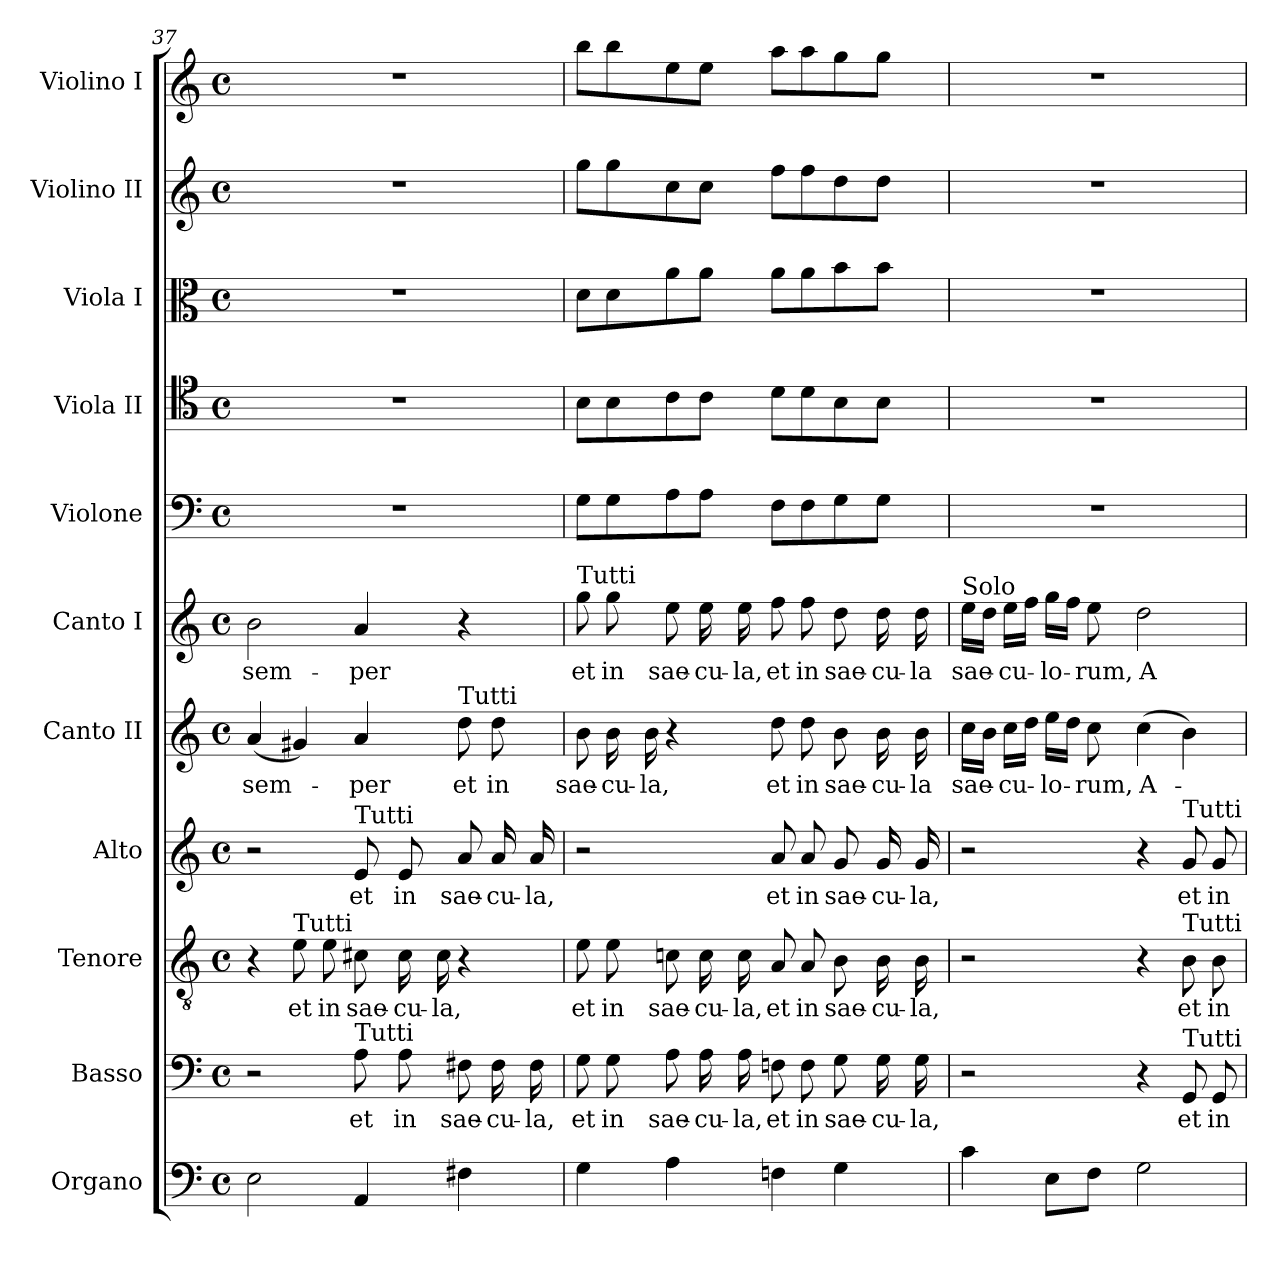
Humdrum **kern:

**kern	**kern	**text	**kern	**text	**kern	**text	**kern	**text	**kern	**text	**kern	**kern	**kern	**kern	**kern
*part11	*part10	*part10	*part9	*part9	*part8	*part8	*part7	*part7	*part6	*part6	*part5	*part4	*part3	*part2	*part1
*staff11	*staff10	*staff10	*staff9	*staff9	*staff8	*staff8	*staff7	*staff7	*staff6	*staff6	*staff5	*staff4	*staff3	*staff2	*staff1
*I"Organo	*I"Basso	*	*I"Tenore	*	*I"Alto	*	*I"Canto II	*	*I"Canto I	*	*I"Violone	*I"Viola II	*I"Viola I	*I"Violino II	*I"Violino I
*I'Org.	*I'B.	*	*I'T.	*	*I'A.	*	*I'C. II	*	*I'C. I	*	*I'Vne.	*I'Vla. II	*I'Vla. I	*I'Vl. II	*I'Vl. I
!!LO:LB:g=z
*clefF4	*clefF4	*	*clefGv2	*	*clefG2	*	*clefG2	*	*clefG2	*	*clefF4	*clefC4	*clefC3	*clefG2	*clefG2
*	*	*	*ITrd7c12	*	*	*	*	*	*	*	*	*	*	*	*
*k[]	*k[]	*	*k[]	*	*k[]	*	*k[]	*	*k[]	*	*k[]	*k[]	*k[]	*k[]	*k[]
*C:	*C:	*	*C:	*	*C:	*	*C:	*	*C:	*	*C:	*C:	*C:	*C:	*C:
*M4/4	*M4/4	*	*M4/4	*	*M4/4	*	*M4/4	*	*M4/4	*	*M4/4	*M4/4	*M4/4	*M4/4	*M4/4
*met(c)	*met(c)	*	*met(c)	*	*met(c)	*	*met(c)	*	*met(c)	*	*met(c)	*met(c)	*met(c)	*met(c)	*met(c)
=37	=37	=37	=37	=37	=37	=37	=37	=37	=37	=37	=37	=37	=37	=37	=37
!	!	!	!	!	!	!	!	!LO:LY:b:color=#000000	!	!	!	!	!	!	!
!	!	!	!	!	!	!	!	!	!	!LO:LY:b:color=#000000	!	!	!	!	!
2Ei\	2r	.	4r	.	2r	.	(4ai/	sem-	2bi\	sem-	1r	1r	1r	1r	1r
!	!	!	!LO:TX:a:t=Tutti	!	!	!	!	!	!	!	!	!	!	!	!
!	!	!	!	!LO:LY:b:color=#000000	!	!	!	!	!	!	!	!	!	!	!
.	.	.	8Ei\	et	.	.	4g#Xi/)	.	.	.	.	.	.	.	.
!	!	!	!	!LO:LY:b:color=#000000	!	!	!	!	!	!	!	!	!	!	!
.	.	.	8Ei\	in	.	.	.	.	.	.	.	.	.	.	.
!	!	!LO:LY:b:color=#000000	!	!	!	!	!	!	!	!	!	!	!	!	!
!	!	!	!	!LO:LY:b:color=#000000	!	!	!	!	!	!	!	!	!	!	!
!	!	!	!	!	!	!LO:LY:b:color=#000000	!	!	!	!	!	!	!	!	!
!	!	!	!	!	!	!	!	!LO:LY:b:color=#000000	!	!	!	!	!	!	!
!	!	!	!	!	!LO:TX:a:t=Tutti	!	!	!	!	!	!	!	!	!	!
!	!LO:TX:a:t=Tutti	!	!	!	!	!	!	!	!	!	!	!	!	!	!
!	!	!	!	!	!	!	!	!	!	!LO:LY:b:color=#000000	!	!	!	!	!
4AAi/	8Ai\	et	8C#Xi\	sae-	8ei/	et	4ai/	-per	4ai/	-per	.	.	.	.	.
!	!	!LO:LY:b:color=#000000	!	!	!	!	!	!	!	!	!	!	!	!	!
!	!	!	!	!LO:LY:b:color=#000000	!	!	!	!	!	!	!	!	!	!	!
!	!	!	!	!	!	!LO:LY:b:color=#000000	!	!	!	!	!	!	!	!	!
.	8Ai\	in	16C#i\	-cu-	8ei/	in	.	.	.	.	.	.	.	.	.
!	!	!	!	!LO:LY:b:color=#000000	!	!	!	!	!	!	!	!	!	!	!
.	.	.	16C#i\	-la,	.	.	.	.	.	.	.	.	.	.	.
!	!	!LO:LY:b:color=#000000	!	!	!	!	!	!	!	!	!	!	!	!	!
!	!	!	!	!	!	!LO:LY:b:color=#000000	!	!	!	!	!	!	!	!	!
!	!	!	!	!	!	!	!LO:TX:a:t=Tutti	!	!	!	!	!	!	!	!
!	!	!	!	!	!	!	!	!LO:LY:b:color=#000000	!	!	!	!	!	!	!
4F#Xi\	8F#Xi\	sae-	4r	.	8ai/	sae-	8ddi\	et	4r	.	.	.	.	.	.
!	!	!LO:LY:b:color=#000000	!	!	!	!	!	!	!	!	!	!	!	!	!
!	!	!	!	!	!	!LO:LY:b:color=#000000	!	!	!	!	!	!	!	!	!
!	!	!	!	!	!	!	!	!LO:LY:b:color=#000000	!	!	!	!	!	!	!
.	16F#i\	-cu-	.	.	16ai/	-cu-	8ddi\	in	.	.	.	.	.	.	.
!	!	!LO:LY:b:color=#000000	!	!	!	!	!	!	!	!	!	!	!	!	!
!	!	!	!	!	!	!LO:LY:b:color=#000000	!	!	!	!	!	!	!	!	!
.	16F#i\	-la,	.	.	16ai/	-la,	.	.	.	.	.	.	.	.	.
=38	=38	=38	=38	=38	=38	=38	=38	=38	=38	=38	=38	=38	=38	=38	=38
!	!	!LO:LY:b:color=#000000	!	!	!	!	!	!	!	!	!	!	!	!	!
!	!	!	!	!LO:LY:b:color=#000000	!	!	!	!	!	!	!	!	!	!	!
!	!	!	!	!	!	!	!	!LO:LY:b:color=#000000	!	!	!	!	!	!	!
!	!	!	!	!	!	!	!	!	!LO:TX:a:t=Tutti	!	!	!	!	!	!
!	!	!	!	!	!	!	!	!	!	!LO:LY:b:color=#000000	!	!	!	!	!
4Gi\	8Gi\	et	8Ei\	et	2r	.	8bi\	sae-	8ggi\	et	8Gi\L	8Bi\L	8di\L	8ggi\L	8bbi\L
!	!	!LO:LY:b:color=#000000	!	!	!	!	!	!	!	!	!	!	!	!	!
!	!	!	!	!LO:LY:b:color=#000000	!	!	!	!	!	!	!	!	!	!	!
!	!	!	!	!	!	!	!	!LO:LY:b:color=#000000	!	!	!	!	!	!	!
!	!	!	!	!	!	!	!	!	!	!LO:LY:b:color=#000000	!	!	!	!	!
.	8Gi\	in	8Ei\	in	.	.	16bi\	-cu-	8ggi\	in	8Gi\	8Bi\	8di\	8ggi\	8bbi\
!	!	!	!	!	!	!	!	!LO:LY:b:color=#000000	!	!	!	!	!	!	!
.	.	.	.	.	.	.	16bi\	-la,	.	.	.	.	.	.	.
!	!	!LO:LY:b:color=#000000	!	!	!	!	!	!	!	!	!	!	!	!	!
!	!	!	!	!LO:LY:b:color=#000000	!	!	!	!	!	!	!	!	!	!	!
!	!	!	!	!	!	!	!	!	!	!LO:LY:b:color=#000000	!	!	!	!	!
4Ai\	8Ai\	sae-	8Cni\	sae-	.	.	4r	.	8eei\	sae-	8Ai\	8ci\	8ai\	8cci\	8eei\
!	!	!LO:LY:b:color=#000000	!	!	!	!	!	!	!	!	!	!	!	!	!
!	!	!	!	!LO:LY:b:color=#000000	!	!	!	!	!	!	!	!	!	!	!
!	!	!	!	!	!	!	!	!	!	!LO:LY:b:color=#000000	!	!	!	!	!
.	16Ai\	-cu-	16Ci\	-cu-	.	.	.	.	16eei\	-cu-	8Ai\J	8ci\J	8ai\J	8cci\J	8eei\J
!	!	!LO:LY:b:color=#000000	!	!	!	!	!	!	!	!	!	!	!	!	!
!	!	!	!	!LO:LY:b:color=#000000	!	!	!	!	!	!	!	!	!	!	!
!	!	!	!	!	!	!	!	!	!	!LO:LY:b:color=#000000	!	!	!	!	!
.	16Ai\	-la,	16Ci\	-la,	.	.	.	.	16eei\	-la,	.	.	.	.	.
!	!	!LO:LY:b:color=#000000	!	!	!	!	!	!	!	!	!	!	!	!	!
!	!	!	!	!LO:LY:b:color=#000000	!	!	!	!	!	!	!	!	!	!	!
!	!	!	!	!	!	!LO:LY:b:color=#000000	!	!	!	!	!	!	!	!	!
!	!	!	!	!	!	!	!	!LO:LY:b:color=#000000	!	!	!	!	!	!	!
!	!	!	!	!	!	!	!	!	!	!LO:LY:b:color=#000000	!	!	!	!	!
4Fni\	8Fni\	et	8AAi/	et	8ai/	et	8ddi\	et	8ffi\	et	8Fi\L	8di\L	8ai\L	8ffi\L	8aai\L
!	!	!LO:LY:b:color=#000000	!	!	!	!	!	!	!	!	!	!	!	!	!
!	!	!	!	!LO:LY:b:color=#000000	!	!	!	!	!	!	!	!	!	!	!
!	!	!	!	!	!	!LO:LY:b:color=#000000	!	!	!	!	!	!	!	!	!
!	!	!	!	!	!	!	!	!LO:LY:b:color=#000000	!	!	!	!	!	!	!
!	!	!	!	!	!	!	!	!	!	!LO:LY:b:color=#000000	!	!	!	!	!
.	8Fi\	in	8AAi/	in	8ai/	in	8ddi\	in	8ffi\	in	8Fi\	8di\	8ai\	8ffi\	8aai\
!	!	!LO:LY:b:color=#000000	!	!	!	!	!	!	!	!	!	!	!	!	!
!	!	!	!	!LO:LY:b:color=#000000	!	!	!	!	!	!	!	!	!	!	!
!	!	!	!	!	!	!LO:LY:b:color=#000000	!	!	!	!	!	!	!	!	!
!	!	!	!	!	!	!	!	!LO:LY:b:color=#000000	!	!	!	!	!	!	!
!	!	!	!	!	!	!	!	!	!	!LO:LY:b:color=#000000	!	!	!	!	!
4Gi\	8Gi\	sae-	8BBi\	sae-	8gi/	sae-	8bi\	sae-	8ddi\	sae-	8Gi\	8Bi\	8bi\	8ddi\	8ggi\
!	!	!LO:LY:b:color=#000000	!	!	!	!	!	!	!	!	!	!	!	!	!
!	!	!	!	!LO:LY:b:color=#000000	!	!	!	!	!	!	!	!	!	!	!
!	!	!	!	!	!	!LO:LY:b:color=#000000	!	!	!	!	!	!	!	!	!
!	!	!	!	!	!	!	!	!LO:LY:b:color=#000000	!	!	!	!	!	!	!
!	!	!	!	!	!	!	!	!	!	!LO:LY:b:color=#000000	!	!	!	!	!
.	16Gi\	-cu-	16BBi\	-cu-	16gi/	-cu-	16bi\	-cu-	16ddi\	-cu-	8Gi\J	8Bi\J	8bi\J	8ddi\J	8ggi\J
!	!	!LO:LY:b:color=#000000	!	!	!	!	!	!	!	!	!	!	!	!	!
!	!	!	!	!LO:LY:b:color=#000000	!	!	!	!	!	!	!	!	!	!	!
!	!	!	!	!	!	!LO:LY:b:color=#000000	!	!	!	!	!	!	!	!	!
!	!	!	!	!	!	!	!	!LO:LY:b:color=#000000	!	!	!	!	!	!	!
!	!	!	!	!	!	!	!	!	!	!LO:LY:b:color=#000000	!	!	!	!	!
.	16Gi\	-la,	16BBi\	-la,	16gi/	-la,	16bi\	-la	16ddi\	-la	.	.	.	.	.
=39	=39	=39	=39	=39	=39	=39	=39	=39	=39	=39	=39	=39	=39	=39	=39
!	!	!	!	!	!	!	!	!LO:LY:b:color=#000000	!	!	!	!	!	!	!
!	!	!	!	!	!	!	!	!	!LO:TX:a:t=Solo	!	!	!	!	!	!
!	!	!	!	!	!	!	!	!	!	!LO:LY:b:color=#000000	!	!	!	!	!
4ci\	2r	.	2r	.	2r	.	16cci\LL	sae-	16eei\LL	sae-	1r	1r	1r	1r	1r
.	.	.	.	.	.	.	16bi\JJ	.	16ddi\JJ	.	.	.	.	.	.
!	!	!	!	!	!	!	!	!LO:LY:b:color=#000000	!	!	!	!	!	!	!
!	!	!	!	!	!	!	!	!	!	!LO:LY:b:color=#000000	!	!	!	!	!
.	.	.	.	.	.	.	16cci\LL	-cu-	16eei\LL	-cu-	.	.	.	.	.
.	.	.	.	.	.	.	16ddi\JJ	.	16ffi\JJ	.	.	.	.	.	.
!	!	!	!	!	!	!	!	!LO:LY:b:color=#000000	!	!	!	!	!	!	!
!	!	!	!	!	!	!	!	!	!	!LO:LY:b:color=#000000	!	!	!	!	!
8Ei\L	.	.	.	.	.	.	16eei\LL	-lo-	16ggi\LL	-lo-	.	.	.	.	.
.	.	.	.	.	.	.	16ddi\JJ	.	16ffi\JJ	.	.	.	.	.	.
!	!	!	!	!	!	!	!	!LO:LY:b:color=#000000	!	!	!	!	!	!	!
!	!	!	!	!	!	!	!	!	!	!LO:LY:b:color=#000000	!	!	!	!	!
8Fi\J	.	.	.	.	.	.	8cci\	-rum,	8eei\	-rum,	.	.	.	.	.
!	!	!	!	!	!	!	!	!LO:LY:b:color=#000000	!	!	!	!	!	!	!
!	!	!	!	!	!	!	!	!	!	!LO:LY:b:color=#000000	!	!	!	!	!
2Gi\	4r	.	4r	.	4r	.	(4cci\	A-	2ddi\	A-	.	.	.	.	.
!	!	!LO:LY:b:color=#000000	!	!	!	!	!	!	!	!	!	!	!	!	!
!	!	!	!	!LO:LY:b:color=#000000	!	!	!	!	!	!	!	!	!	!	!
!	!	!	!	!	!LO:TX:a:t=Tutti	!	!	!	!	!	!	!	!	!	!
!	!	!	!LO:TX:a:t=Tutti	!	!	!	!	!	!	!	!	!	!	!	!
!	!LO:TX:a:t=Tutti	!	!	!	!	!	!	!	!	!	!	!	!	!	!
!	!	!	!	!	!	!LO:LY:b:color=#000000	!	!	!	!	!	!	!	!	!
.	8GGi/	et	8BBi\	et	8gi/	et	4bi\)	.	.	.	.	.	.	.	.
!	!	!LO:LY:b:color=#000000	!	!	!	!	!	!	!	!	!	!	!	!	!
!	!	!	!	!LO:LY:b:color=#000000	!	!	!	!	!	!	!	!	!	!	!
!	!	!	!	!	!	!LO:LY:b:color=#000000	!	!	!	!	!	!	!	!	!
.	8GGi/	in	8BBi\	in	8gi/	in	.	.	.	.	.	.	.	.	.
=	=	=	=	=	=	=	=	=	=	=	=	=	=	=	=
*-	*-	*-	*-	*-	*-	*-	*-	*-	*-	*-	*-	*-	*-	*-	*-
